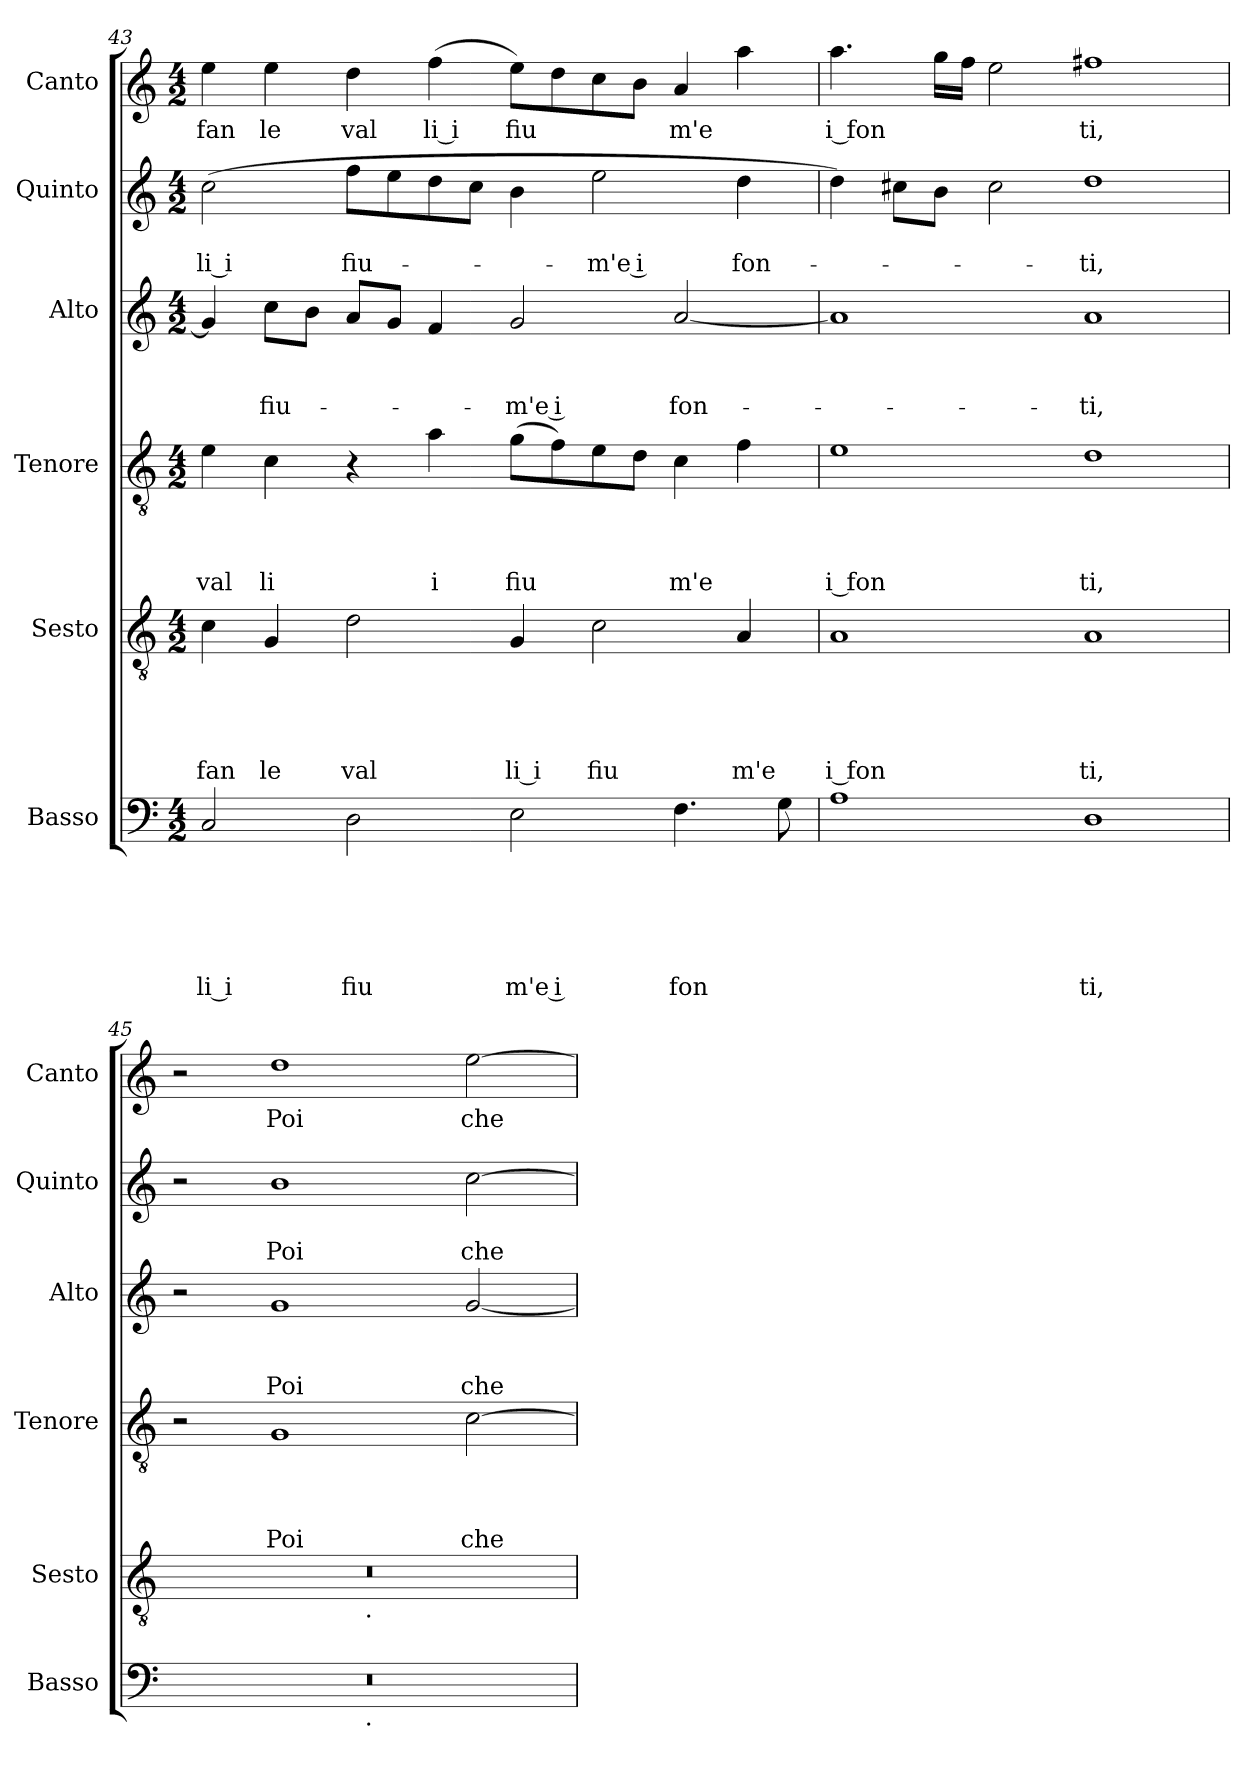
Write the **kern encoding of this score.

**kern	**text	**text	**text	**text	**text	**text	**kern	**text	**text	**text	**text	**text	**kern	**text	**text	**text	**text	**kern	**text	**text	**text	**kern	**text	**text	**kern	**text
*part6	*part6	*part6	*part6	*part6	*part6	*part6	*part5	*part5	*part5	*part5	*part5	*part5	*part4	*part4	*part4	*part4	*part4	*part3	*part3	*part3	*part3	*part2	*part2	*part2	*part1	*part1
*staff6	*staff6	*staff6	*staff6	*staff6	*staff6	*staff6	*staff5	*staff5	*staff5	*staff5	*staff5	*staff5	*staff4	*staff4	*staff4	*staff4	*staff4	*staff3	*staff3	*staff3	*staff3	*staff2	*staff2	*staff2	*staff1	*staff1
*I"Basso	*	*	*	*	*	*	*I"Sesto	*	*	*	*	*	*I"Tenore	*	*	*	*	*I"Alto	*	*	*	*I"Quinto	*	*	*I"Canto	*
*I'Basso	*	*	*	*	*	*	*I'Sesto	*	*	*	*	*	*I'Tenore	*	*	*	*	*I'Alto	*	*	*	*I'Quinto	*	*	*I'Canto	*
*clefF4	*	*	*	*	*	*	*clefGv2	*	*	*	*	*	*clefGv2	*	*	*	*	*clefG2	*	*	*	*clefG2	*	*	*clefG2	*
*k[]	*	*	*	*	*	*	*k[]	*	*	*	*	*	*k[]	*	*	*	*	*k[]	*	*	*	*k[]	*	*	*k[]	*
*C:	*	*	*	*	*	*	*C:	*	*	*	*	*	*C:	*	*	*	*	*C:	*	*	*	*C:	*	*	*C:	*
*M4/2	*	*	*	*	*	*	*M4/2	*	*	*	*	*	*M4/2	*	*	*	*	*M4/2	*	*	*	*M4/2	*	*	*M4/2	*
=43	=43	=43	=43	=43	=43	=43	=43	=43	=43	=43	=43	=43	=43	=43	=43	=43	=43	=43	=43	=43	=43	=43	=43	=43	=43	=43
!	!	!	!	!	!	!LO:LY:b:rj	!	!	!	!	!	!LO:LY:b	!	!	!	!	!LO:LY:b	!	!	!	!	!	!	!LO:LY:b:rj	!	!LO:LY:b
2C/	.	.	.	.	.	li i	4c\	.	.	.	.	fan	4e\	.	.	.	val	4g/]	.	.	.	(>2cc\	.	-li i	4ee\	fan
!	!	!	!	!	!	!	!	!	!	!	!	!LO:LY:b	!	!	!	!	!LO:LY:b	!	!	!	!LO:LY:b	!	!	!	!	!LO:LY:b
.	.	.	.	.	.	.	4G/	.	.	.	.	le	4c\	.	.	.	li	(8cc\L	.	.	fiu-	.	.	.	4ee\	le
.	.	.	.	.	.	.	.	.	.	.	.	.	.	.	.	.	.	8b\J	.	.	.	.	.	.	.	.
!	!	!	!	!	!	!LO:LY:b	!	!	!	!	!	!LO:LY:b	!	!	!	!	!	!	!	!	!	!	!	!LO:LY:b	!	!LO:LY:b
2D\	.	.	.	.	.	fiu	2d\	.	.	.	.	val	4r	.	.	.	.	8a/L	.	.	.	8ff\L	.	fiu-	4dd\	val
.	.	.	.	.	.	.	.	.	.	.	.	.	.	.	.	.	.	8g/J	.	.	.	8ee\	.	.	.	.
!	!	!	!	!	!	!	!	!	!	!	!	!	!	!	!	!	!LO:LY:b	!	!	!	!	!	!	!	!	!LO:LY:b:rj
.	.	.	.	.	.	.	.	.	.	.	.	.	4a\	.	.	.	i	4f/	.	.	.	8dd\	.	.	(<4ff\	li i
.	.	.	.	.	.	.	.	.	.	.	.	.	.	.	.	.	.	.	.	.	.	8cc\J	.	.	.	.
!	!	!	!	!	!	!LO:LY:b	!	!	!	!	!	!LO:LY:b:rj	!	!	!	!	!LO:LY:b	!	!	!	!LO:LY:b	!	!	!	!	!LO:LY:b
2E\	.	.	.	.	.	m'e i	4G/	.	.	.	.	li i	(>8g\L	.	.	.	fiu	2g/	.	.	-m'e i	4b\	.	.	8ee\L)	fiu
.	.	.	.	.	.	.	.	.	.	.	.	.	8f\)	.	.	.	.	.	.	.	.	.	.	.	8dd\	.
!	!	!	!	!	!	!	!	!	!	!	!	!LO:LY:b	!	!	!	!	!	!	!	!	!	!	!	!LO:LY:b	!	!
.	.	.	.	.	.	.	2c\	.	.	.	.	fiu	8e\	.	.	.	.	.	.	.	.	2ee\	.	-m'e i	8cc\	.
.	.	.	.	.	.	.	.	.	.	.	.	.	8d\J	.	.	.	.	.	.	.	.	.	.	.	8b\J	.
!	!	!	!	!	!	!LO:LY:b	!	!	!	!	!	!	!	!	!	!	!LO:LY:b	!	!	!	!LO:LY:b	!	!	!	!	!LO:LY:b
4.F\	.	.	.	.	.	fon	.	.	.	.	.	.	4c\	.	.	.	m'e	[<2a/	.	.	fon-	.	.	.	4a/	m'e
!	!	!	!	!	!	!	!	!	!	!	!	!LO:LY:b	!	!	!	!	!	!	!	!	!	!	!	!LO:LY:b	!	!
.	.	.	.	.	.	.	4A/	.	.	.	.	m'e	4f\	.	.	.	.	.	.	.	.	4dd\	.	fon-	4aa\	.
8G\	.	.	.	.	.	.	.	.	.	.	.	.	.	.	.	.	.	.	.	.	.	.	.	.	.	.
=44	=44	=44	=44	=44	=44	=44	=44	=44	=44	=44	=44	=44	=44	=44	=44	=44	=44	=44	=44	=44	=44	=44	=44	=44	=44	=44
!	!	!	!	!	!	!	!	!	!	!	!	!LO:LY:b:rj	!	!	!	!	!LO:LY:b:rj	!	!	!	!	!	!	!	!	!LO:LY:b:rj
1A	.	.	.	.	.	.	1A	.	.	.	.	i fon	1e	.	.	.	i fon	1a]	.	.	.	4dd\)	.	.	4.aa\	i fon
.	.	.	.	.	.	.	.	.	.	.	.	.	.	.	.	.	.	.	.	.	.	8cc#X\L	.	.	.	.
.	.	.	.	.	.	.	.	.	.	.	.	.	.	.	.	.	.	.	.	.	.	8b\J	.	.	16gg\LL	.
.	.	.	.	.	.	.	.	.	.	.	.	.	.	.	.	.	.	.	.	.	.	.	.	.	16ff\JJ	.
.	.	.	.	.	.	.	.	.	.	.	.	.	.	.	.	.	.	.	.	.	.	2cc#\	.	.	2ee\	.
!	!	!	!	!	!	!LO:LY:b	!	!	!	!	!	!LO:LY:b	!	!	!	!	!LO:LY:b	!	!	!	!LO:LY:b	!	!	!LO:LY:b	!	!LO:LY:b
1D	.	.	.	.	.	ti,	1A	.	.	.	.	ti,	1d	.	.	.	ti,	1a	.	.	-ti,	1dd	.	-ti,	1ff#X	ti,
!!LO:LB:g=z
=45	=45	=45	=45	=45	=45	=45	=45	=45	=45	=45	=45	=45	=45	=45	=45	=45	=45	=45	=45	=45	=45	=45	=45	=45	=45	=45
*^	*	*	*	*	*	*	*^	*	*	*	*	*	*	*	*	*	*	*	*	*	*	*	*	*	*	*
0r	2ryy	.	.	.	.	.	.	0r	2ryy	.	.	.	.	.	2r	.	.	.	.	2r	.	.	.	2r	.	.	2r	.
!	!	!	!	!	!	!	!	!	!	!	!	!	!	!	!	!	!	!	!LO:LY:b	!	!	!	!LO:LY:b	!	!	!LO:LY:b	!	!LO:LY:b
.	4...ryy	.	.	.	.	.	.	.	4...ryy	.	.	.	.	.	1G	.	.	.	Poi	1g	.	.	Poi	1b	.	Poi	1dd	Poi
!	!	!	!	!	!	!	!	!	!LO:TX:b:t=.	!	!	!	!	!	!	!	!	!	!	!	!	!	!	!	!	!	!	!
!	!LO:TX:b:t=.	!	!	!	!	!	!	!	!	!	!	!	!	!	!	!	!	!	!	!	!	!	!	!	!	!	!	!
.	1ryy	.	.	.	.	.	.	.	1ryy	.	.	.	.	.	.	.	.	.	.	.	.	.	.	.	.	.	.	.
!	!	!	!	!	!	!	!	!	!	!	!	!	!	!	!	!	!	!	!LO:LY:b	!	!	!	!LO:LY:b	!	!	!LO:LY:b	!	!LO:LY:b
.	.	.	.	.	.	.	.	.	.	.	.	.	.	.	[>2c\	.	.	.	che	[<2g/	.	.	che	[>2cc\	.	che	[>2ee\	che
.	32ryy	.	.	.	.	.	.	.	32ryy	.	.	.	.	.	.	.	.	.	.	.	.	.	.	.	.	.	.	.
*v	*v	*	*	*	*	*	*	*	*	*	*	*	*	*	*	*	*	*	*	*	*	*	*	*	*	*	*	*
*	*	*	*	*	*	*	*v	*v	*	*	*	*	*	*	*	*	*	*	*	*	*	*	*	*	*	*	*
=	=	=	=	=	=	=	=	=	=	=	=	=	=	=	=	=	=	=	=	=	=	=	=	=	=	=
*-	*-	*-	*-	*-	*-	*-	*-	*-	*-	*-	*-	*-	*-	*-	*-	*-	*-	*-	*-	*-	*-	*-	*-	*-	*-	*-
